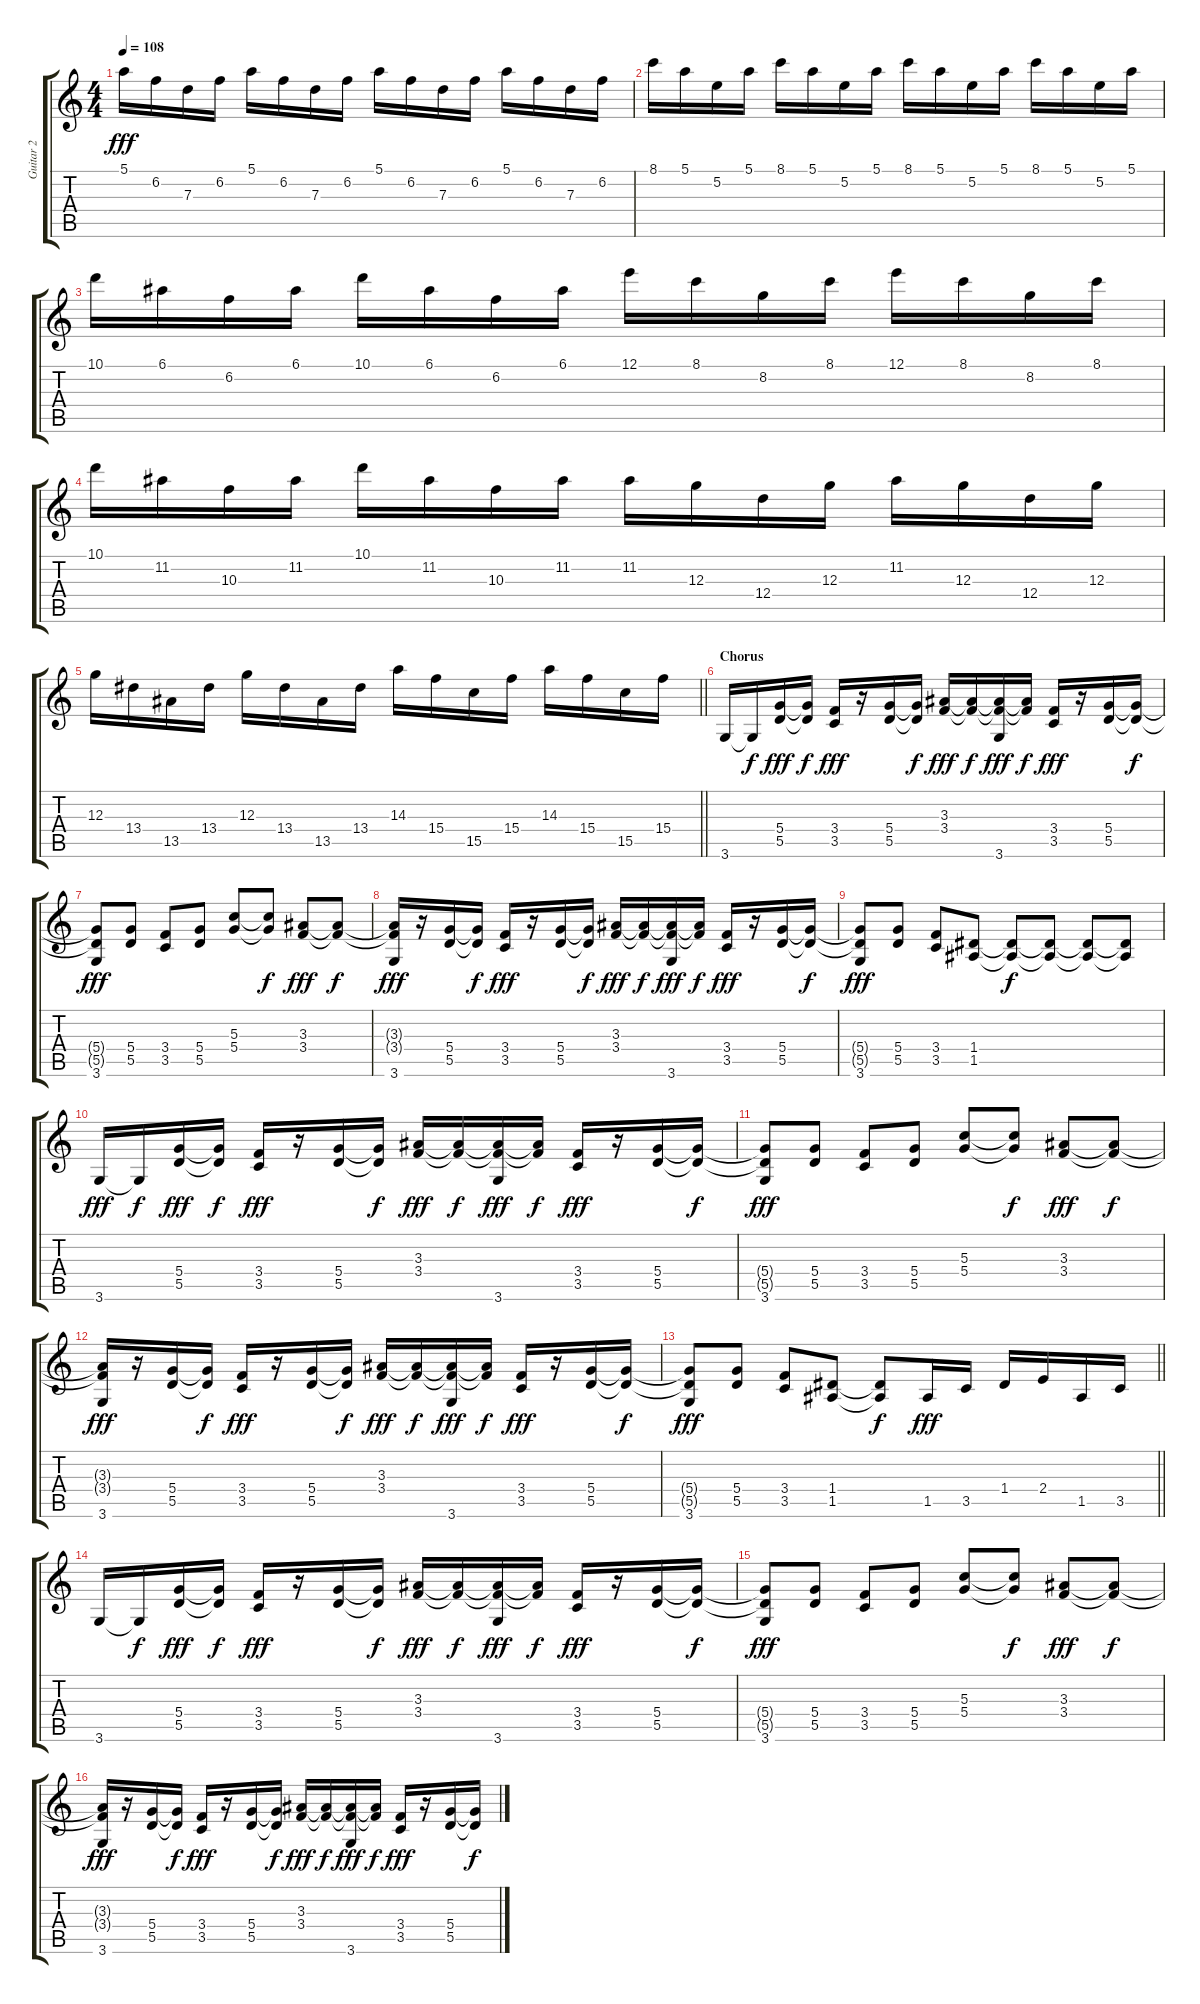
\track ("Guitar 2" "Guitar 2") {instrument overdrivenguitar}
\staff {score tabs}
\tuning (E4 B3 G3 D3 A2 E2) {hide}
\ts (4 4)
\tempo 108
\clef g2
\ks c
5.1.16{dy fff} 6.2.16 7.3.16 6.2.16 5.1.16 6.2.16 7.3.16 6.2.16 5.1.16 6.2.16 7.3.16 6.2.16 5.1.16 6.2.16 7.3.16 6.2.16 |
8.1.16 5.1.16 5.2.16 5.1.16 8.1.16 5.1.16 5.2.16 5.1.16 8.1.16 5.1.16 5.2.16 5.1.16 8.1.16 5.1.16 5.2.16 5.1.16 |
10.1.16 6.1.16 6.2.16 6.1.16 10.1.16 6.1.16 6.2.16 6.1.16 12.1.16 8.1.16 8.2.16 8.1.16 12.1.16 8.1.16 8.2.16 8.1.16 |
10.1.16 11.2.16 10.3.16 11.2.16 10.1.16 11.2.16 10.3.16 11.2.16 11.2.16 12.3.16 12.4.16 12.3.16 11.2.16 12.3.16 12.4.16 12.3.16 |
\barLineRight lightlight
12.3.16 13.4.16 13.5.16 13.4.16 12.3.16 13.4.16 13.5.16 13.4.16 14.3.16 15.4.16 15.5.16 15.4.16 14.3.16 15.4.16 15.5.16 15.4.16 |
\section ("" "Chorus")
3.6.16 3.6{t}.16{dy f} (5.4 5.5).16{dy fff} (5.4{t} 5.5{t}).16{dy f} (3.4 3.5).16{dy fff} r.16 (5.4 5.5).16 (5.4{t} 5.5{t}).16{dy f} (3.3 3.4).16{dy fff} (3.3{t} 3.4{t}).16{dy f} (3.3{t} 3.4{t} 3.6).16{dy fff} (3.3{t} 3.4{t}).16{dy f} (3.4 3.5).16{dy fff} r.16 (5.4 5.5).16 (5.4{t} 5.5{t}).16{dy f} |
(5.4{t} 5.5{t} 3.6).8{dy fff} (5.4 5.5).8 (3.4 3.5).8 (5.4 5.5).8 (5.3 5.4).8 (5.3{t} 5.4{t}).8{dy f} (3.3 3.4).8{dy fff} (3.3{t} 3.4{t}).8{dy f} |
(3.3{t} 3.4{t} 3.6).16{dy fff} r.16 (5.4 5.5).16 (5.4{t} 5.5{t}).16{dy f} (3.4 3.5).16{dy fff} r.16 (5.4 5.5).16 (5.4{t} 5.5{t}).16{dy f} (3.3 3.4).16{dy fff} (3.3{t} 3.4{t}).16{dy f} (3.3{t} 3.4{t} 3.6).16{dy fff} (3.3{t} 3.4{t}).16{dy f} (3.4 3.5).16{dy fff} r.16 (5.4 5.5).16 (5.4{t} 5.5{t}).16{dy f} |
(5.4{t} 5.5{t} 3.6).8{dy fff} (5.4 5.5).8 (3.4 3.5).8 (1.4 1.5).8 (1.4{t} 1.5{t}).8{dy f} (1.4{t} 1.5{t}).8 (1.4{t} 1.5{t}).8 (1.4{t} 1.5{t}).8 |
3.6.16{dy fff} 3.6{t}.16{dy f} (5.4 5.5).16{dy fff} (5.4{t} 5.5{t}).16{dy f} (3.4 3.5).16{dy fff} r.16 (5.4 5.5).16 (5.4{t} 5.5{t}).16{dy f} (3.3 3.4).16{dy fff} (3.3{t} 3.4{t}).16{dy f} (3.3{t} 3.4{t} 3.6).16{dy fff} (3.3{t} 3.4{t}).16{dy f} (3.4 3.5).16{dy fff} r.16 (5.4 5.5).16 (5.4{t} 5.5{t}).16{dy f} |
(5.4{t} 5.5{t} 3.6).8{dy fff} (5.4 5.5).8 (3.4 3.5).8 (5.4 5.5).8 (5.3 5.4).8 (5.3{t} 5.4{t}).8{dy f} (3.3 3.4).8{dy fff} (3.3{t} 3.4{t}).8{dy f} |
(3.3{t} 3.4{t} 3.6).16{dy fff} r.16 (5.4 5.5).16 (5.4{t} 5.5{t}).16{dy f} (3.4 3.5).16{dy fff} r.16 (5.4 5.5).16 (5.4{t} 5.5{t}).16{dy f} (3.3 3.4).16{dy fff} (3.3{t} 3.4{t}).16{dy f} (3.3{t} 3.4{t} 3.6).16{dy fff} (3.3{t} 3.4{t}).16{dy f} (3.4 3.5).16{dy fff} r.16 (5.4 5.5).16 (5.4{t} 5.5{t}).16{dy f} |
\barLineRight lightlight
(5.4{t} 5.5{t} 3.6).8{dy fff} (5.4 5.5).8 (3.4 3.5).8 (1.4 1.5).8 (1.4{t} 1.5{t}).8{dy f} 1.5.16{dy fff} 3.5.16 1.4.16 2.4.16 1.5.16 3.5.16 |
3.6.16 3.6{t}.16{dy f} (5.4 5.5).16{dy fff} (5.4{t} 5.5{t}).16{dy f} (3.4 3.5).16{dy fff} r.16 (5.4 5.5).16 (5.4{t} 5.5{t}).16{dy f} (3.3 3.4).16{dy fff} (3.3{t} 3.4{t}).16{dy f} (3.3{t} 3.4{t} 3.6).16{dy fff} (3.3{t} 3.4{t}).16{dy f} (3.4 3.5).16{dy fff} r.16 (5.4 5.5).16 (5.4{t} 5.5{t}).16{dy f} |
(5.4{t} 5.5{t} 3.6).8{dy fff} (5.4 5.5).8 (3.4 3.5).8 (5.4 5.5).8 (5.3 5.4).8 (5.3{t} 5.4{t}).8{dy f} (3.3 3.4).8{dy fff} (3.3{t} 3.4{t}).8{dy f} |
(3.3{t} 3.4{t} 3.6).16{dy fff} r.16 (5.4 5.5).16 (5.4{t} 5.5{t}).16{dy f} (3.4 3.5).16{dy fff} r.16 (5.4 5.5).16 (5.4{t} 5.5{t}).16{dy f} (3.3 3.4).16{dy fff} (3.3{t} 3.4{t}).16{dy f} (3.3{t} 3.4{t} 3.6).16{dy fff} (3.3{t} 3.4{t}).16{dy f} (3.4 3.5).16{dy fff} r.16 (5.4 5.5).16 (5.4{t} 5.5{t}).16{dy f}
